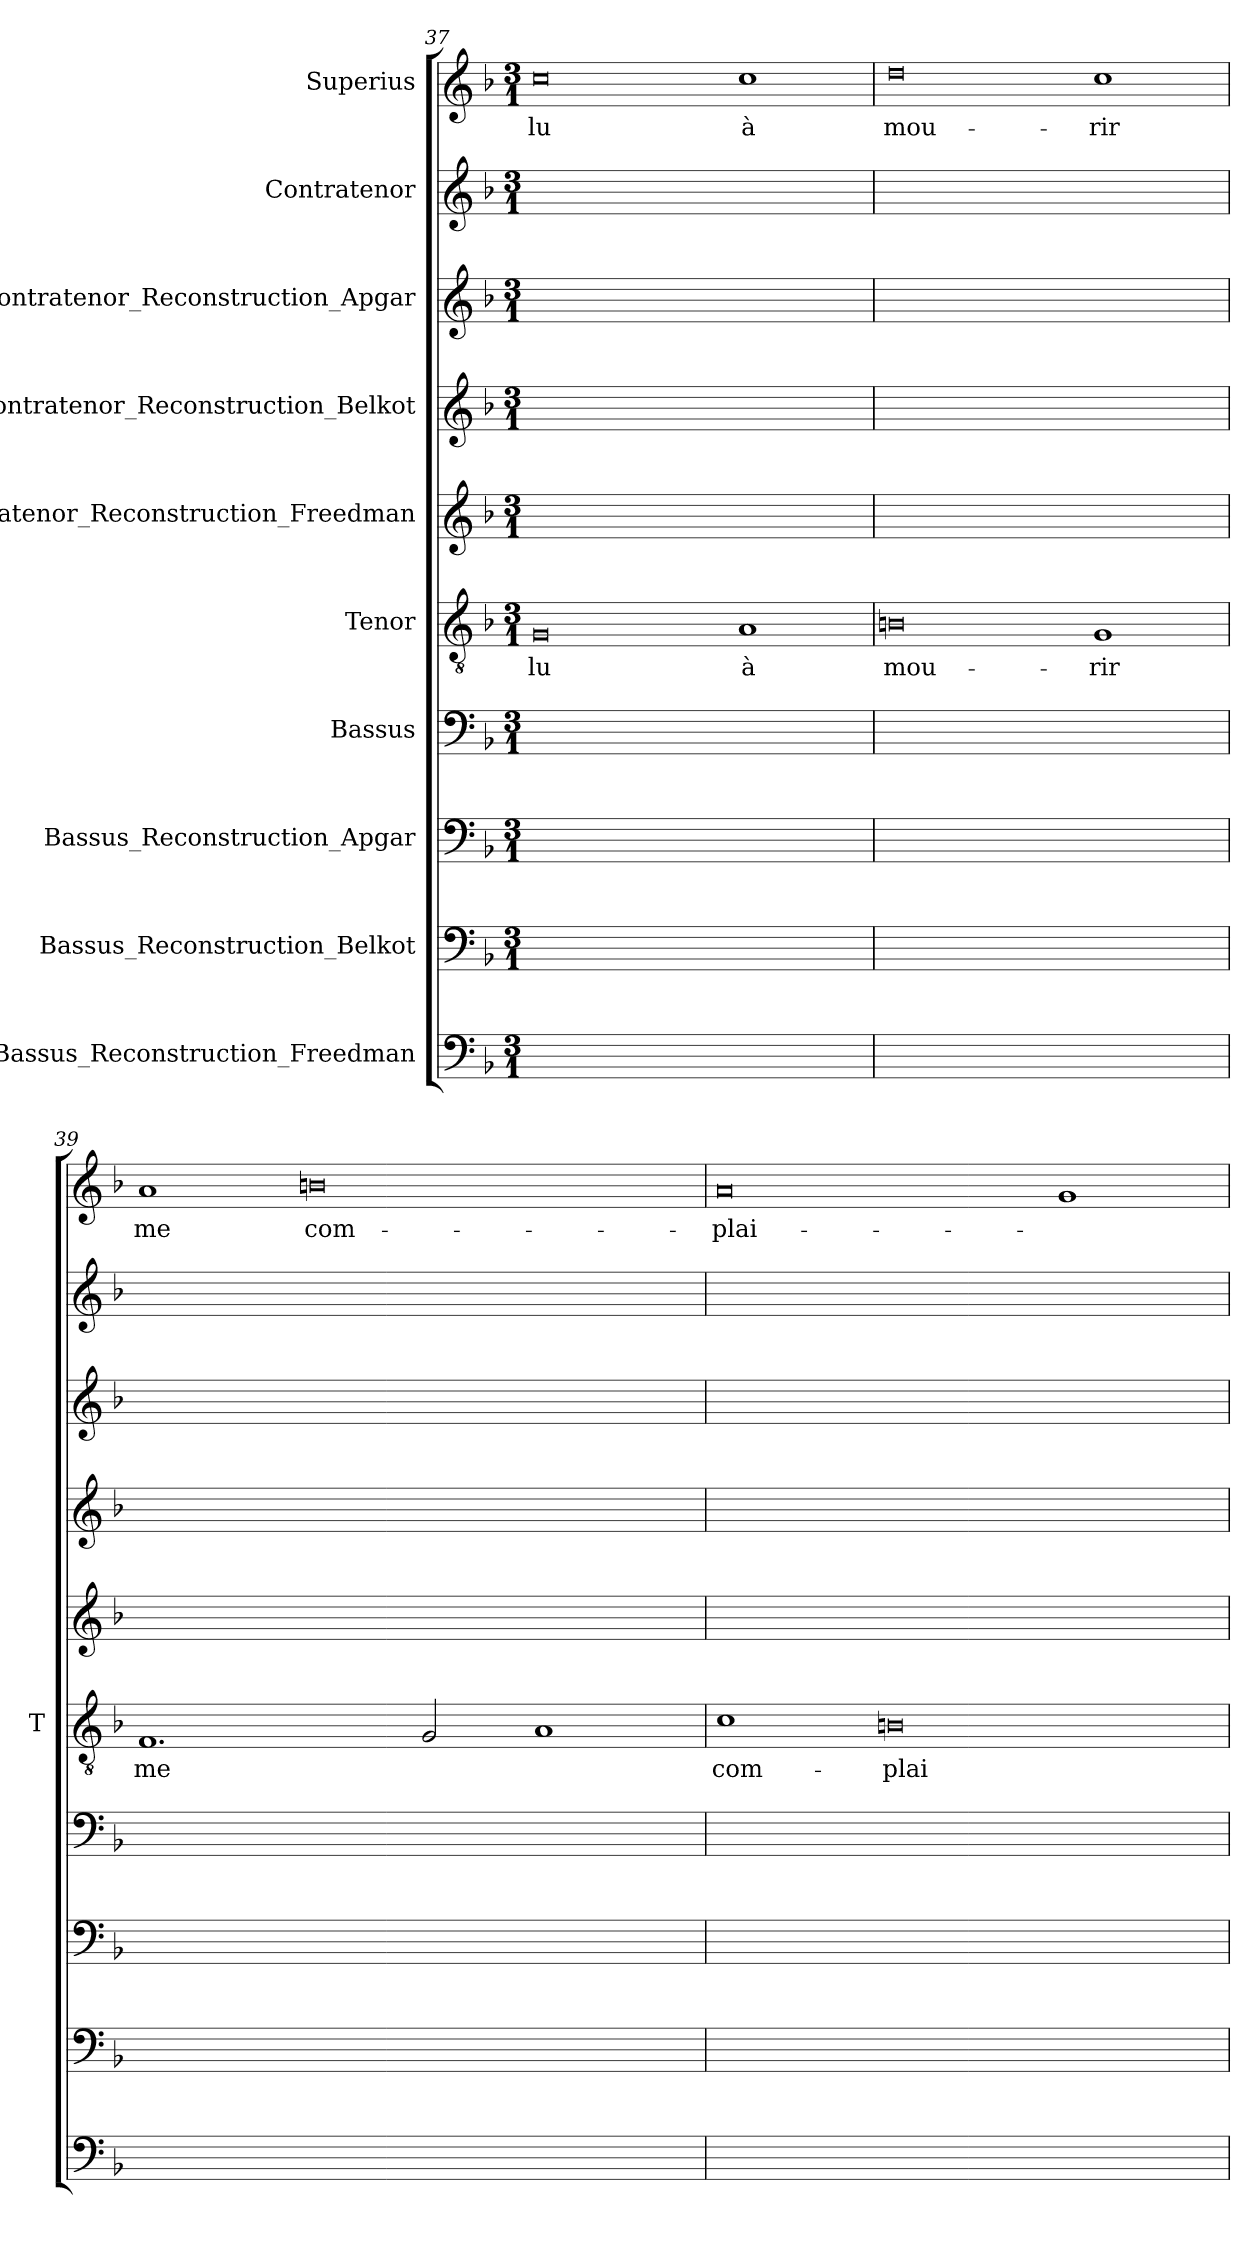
**kern	**kern	**kern	**kern	**kern	**text	**kern	**kern	**kern	**kern	**kern	**text
*part10	*part9	*part8	*part7	*part6	*part6	*part5	*part4	*part3	*part2	*part1	*part1
*staff10	*staff9	*staff8	*staff7	*staff6	*staff6	*staff5	*staff4	*staff3	*staff2	*staff1	*staff1
*I"Bassus_Reconstruction_Freedman	*I"Bassus_Reconstruction_Belkot	*I"Bassus_Reconstruction_Apgar	*I"Bassus	*I"Tenor	*	*I"Contratenor_Reconstruction_Freedman	*I"Contratenor_Reconstruction_Belkot	*I"Contratenor_Reconstruction_Apgar	*I"Contratenor	*I"Superius	*
*	*	*	*	*I'T	*	*	*	*	*	*	*
*clefF4	*clefF4	*clefF4	*clefF4	*clefGv2	*	*clefG2	*clefG2	*clefG2	*clefG2	*clefG2	*
*k[b-]	*k[b-]	*k[b-]	*k[b-]	*k[b-]	*	*k[b-]	*k[b-]	*k[b-]	*k[b-]	*k[b-]	*
*M3/1	*M3/1	*M3/1	*M3/1	*M3/1	*	*M3/1	*M3/1	*M3/1	*M3/1	*M3/1	*
=37	=37	=37	=37	=37	=37	=37	=37	=37	=37	=37	=37
0.ryy	0.ryy	0.ryy	0.ryy	0G	-lu	0.ryy	0.ryy	0.ryy	0.ryy	0cc	-lu
.	.	.	.	1A	-à	.	.	.	.	1cc	-à
=38	=38	=38	=38	=38	=38	=38	=38	=38	=38	=38	=38
0.ryy	0.ryy	0.ryy	0.ryy	0Bn	mou-	0.ryy	0.ryy	0.ryy	0.ryy	0dd	mou-
.	.	.	.	1G	-rir	.	.	.	.	1cc	-rir
=39	=39	=39	=39	=39	=39	=39	=39	=39	=39	=39	=39
0.ryy	0.ryy	0.ryy	0.ryy	1.F	-me	0.ryy	0.ryy	0.ryy	0.ryy	1a	-me
.	.	.	.	.	.	.	.	.	.	0bn	com-
.	.	.	.	2G	.	.	.	.	.	.	.
.	.	.	.	1A	.	.	.	.	.	.	.
=40	=40	=40	=40	=40	=40	=40	=40	=40	=40	=40	=40
0.ryy	0.ryy	0.ryy	0.ryy	1c	com-	0.ryy	0.ryy	0.ryy	0.ryy	0a	plai-
.	.	.	.	0Bn	plai-	.	.	.	.	.	.
.	.	.	.	.	.	.	.	.	.	1g	.
=	=	=	=	=	=	=	=	=	=	=	=
*-	*-	*-	*-	*-	*-	*-	*-	*-	*-	*-	*-
